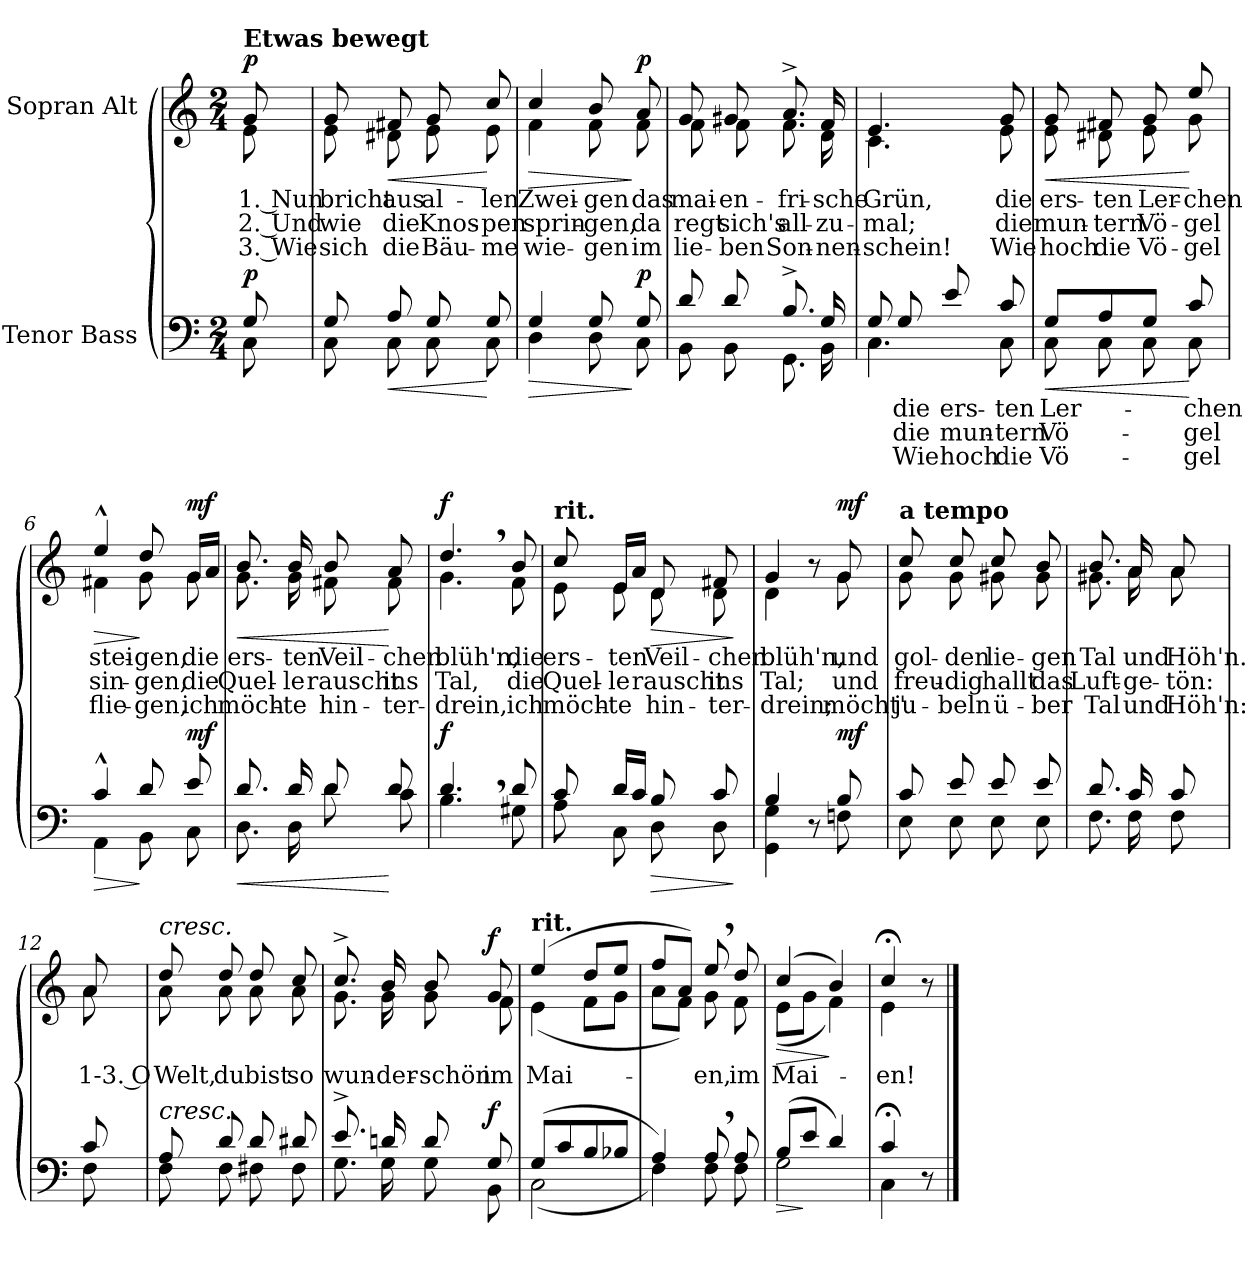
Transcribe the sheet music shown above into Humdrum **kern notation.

**kern	**text	**text	**text	**dynam	**kern	**text	**text	**text	**dynam
*part2	*part2	*part2	*part2	*part2	*part1	*part1	*part1	*part1	*part1
*staff2	*staff2	*staff2	*staff2	*staff2	*staff1	*staff1	*staff1	*staff1	*staff1
*I"Tenor Bass	*	*	*	*	*I"Sopran Alt	*	*	*	*
*clefF4	*	*	*	*	*clefG2	*	*	*	*
*k[]	*	*	*	*	*k[]	*	*	*	*
*M2/4	*	*	*	*	*M2/4	*	*	*	*
=	=	=	=	=	=	=	=	=	=
*^	*	*	*	*	*^	*	*	*	*
!	!	!	!	!	!	!LO:TX:a:B:t=Etwas bewegt	!	!	!	!	!
!	!	!	!	!	!LO:DY:a	!	!	!	!	!	!LO:DY:a
8G/	8C\	.	.	.	p	8g/	8e\	1. Nun	2. Und	3. Wie	p
=1	=1	=1	=1	=1	=1	=1	=1	=1	=1	=1	=1
8G/	8C\	.	.	.	.	8g/	8e\	bricht	wie	sich	.
!	!	!	!	!	!LO:HP:b	!	!	!	!	!	!LO:HP:b
8A/	8C\	.	.	.	<	8f#X/	8d#X\	aus	die	die	<
8G/	8C\	.	.	.	.	8g/	8e\	al-	Knos-	Bäu-	.
8G/	8C\	.	.	.	[	8cc/	8e\	-len	-pen	-me	[
=2	=2	=2	=2	=2	=2	=2	=2	=2	=2	=2	=2
!	!	!	!	!	!LO:HP:b	!	!	!	!	!	!LO:HP:b
4G/	4D\	.	.	.	>	4cc/	4f\	Zwei-	sprin-	wie-	>
8G/	8D\	.	.	.	.	8b/	8f\	-gen	-gen,	-gen	.
!	!	!	!	!	!LO:DY:n=1:a	!	!	!	!	!	!LO:DY:n=1:a
8G/	8C\	.	.	.	] p	8a/	8f\	das	da	im	] p
=3	=3	=3	=3	=3	=3	=3	=3	=3	=3	=3	=3
8d/	8BB\	.	.	.	.	8g/	8f\	mai-	regt	lie-	.
8d/	8BB\	.	.	.	.	8g#X/	8f\	-en-	sich's	-ben	.
8.B^/	8.GG\	.	.	.	.	8.a^/	8.f\	-fri-	all-	Son-	.
16G/	16BB\	.	.	.	.	16f/	16d\	-sche	-zu-	-nen-	.
!!LO:LB:g=z	!!
=4	=4	=4	=4	=4	=4	=4	=4	=4	=4	=4	=4
8G/	4.C\	.	.	.	.	4.e/	4.c\	Grün,	-mal;	-schein!	.
8G/	.	die	die	Wie	.	.	.	.	.	.	.
8e/	.	ers-	mun-	hoch	.	.	.	.	.	.	.
8c/	8C\	-ten	-tern	die	.	8g/	8e\	die	die	Wie	.
=5	=5	=5	=5	=5	=5	=5	=5	=5	=5	=5	=5
!	!	!	!	!	!LO:HP:b	!	!	!	!	!	!LO:HP:b
8G/L	8C\	Ler-	Vö-	Vö-	<	8g/	8e\	ers-	mun-	hoch	<
8A/	8C\	.	.	.	.	8f#X/	8d#X\	-ten	-tern	die	.
8G/J	8C\	.	.	.	.	8g/	8e\	Ler-	Vö-	Vö-	.
8c/	8C\	-chen	-gel	-gel	[	8ee/	8g\	-chen	-gel	-gel	[
=6	=6	=6	=6	=6	=6	=6	=6	=6	=6	=6	=6
!	!	!	!	!	!LO:HP:b	!	!	!	!	!	!LO:HP:b
4c^^/	4AA\	.	.	.	>	4ee^^/	4f#X\	stei-	sin-	flie-	>
8d/	8BB\	.	.	.	]	8dd/	8g\	-gen,	-gen,	-gen,	]
!	!	!	!	!	!LO:DY:a	!	!	!	!	!	!LO:DY:a
8e/	8C\	.	.	.	mf	16g/LL	8g\	die	die	ich	mf
.	.	.	.	.	.	16a/JJ	.	.	.	.	.
=7	=7	=7	=7	=7	=7	=7	=7	=7	=7	=7	=7
!	!	!	!	!	!LO:HP:b	!	!	!	!	!	!LO:HP:b
8.d/	8.D\	.	.	.	<	8.b/	8.g\	ers-	Quel-	möch-	<
16d/	16D\	.	.	.	.	16b/	16g\	-ten	-le	-te	.
8d/	8d\	.	.	.	.	8b/	8f#X\	Veil-	rauscht	hin-	.
8d/	8c\	.	.	.	[	8a/	8f#\	-chen	ins	-ter-	[
!!LO:LB:g=z	!!
=8	=8	=8	=8	=8	=8	=8	=8	=8	=8	=8	=8
!	!	!	!	!	!LO:DY:a	!	!	!	!	!	!LO:DY:a
4.d,/	4.B\	.	.	.	f	4.dd,/	4.g\	blüh'n,	Tal,	-drein,	f
8d/	8G#X\	.	.	.	.	8b/	8f\	die	die	ich	.
=9	=9	=9	=9	=9	=9	=9	=9	=9	=9	=9	=9
!	!	!	!	!	!	!LO:TX:a:B:t=rit.	!	!	!	!	!
8c/	8A\	.	.	.	.	8cc/	8e\	ers-	Quel-	möch-	.
16d/LL	8C\	.	.	.	.	16e/LL	8e\	-ten	-le	-te	.
16c/JJ	.	.	.	.	.	16a/JJ	.	.	.	.	.
!	!	!	!	!	!LO:HP:b	!	!	!	!	!	!LO:HP:b
8B/	8D\	.	.	.	>	8d/	8d\	Veil-	rauscht	hin-	>
8c/	8D\	.	.	.	.	8f#X/	8d\	-chen	ins	-ter-	.
*v	*v	*	*	*	*	*	*	*	*	*	*
*	*	*	*	*	*v	*v	*	*	*	*
.	.	.	.	]	.	.	.	.	]
=10	=10	=10	=10	=10	=10	=10	=10	=10	=10
*^	*	*	*	*	*^	*	*	*	*
4B/	4GG\ 4G\	.	.	.	.	4g/	4d\	blüh'n,	Tal;	-drein;	.
8r	8ryy	.	.	.	.	8r	8ryy	.	.	.	.
!	!	!	!	!	!LO:DY:a	!	!	!	!	!	!LO:DY:a
8B/	8Fn\	.	.	.	mf	8g/	8g\	und	und	möcht'	mf
=11	=11	=11	=11	=11	=11	=11	=11	=11	=11	=11	=11
!	!	!	!	!	!	!LO:TX:a:B:t=a tempo	!	!	!	!	!
8c/	8E\	.	.	.	.	8cc/	8g\	gol-	freu-	ju-	.
8e/	8E\	.	.	.	.	8cc/	8g\	-den	-dig	-beln	.
8e/	8E\	.	.	.	.	8cc/	8g#X\	lie-	hallt	ü-	.
8e/	8E\	.	.	.	.	8b/	8g#\	-gen	das	-ber	.
=12	=12	=12	=12	=12	=12	=12	=12	=12	=12	=12	=12
8.d/	8.F\	.	.	.	.	8.b/	8.g#X\	Tal	Luft-	Tal	.
16c/	16F\	.	.	.	.	16a/	16a\	und	-ge-	und	.
8c/	8F\	.	.	.	.	8a/	8a\	Höh'n.	-tön:	Höh'n:	.
!!LO:LB:g=z	!!
=12X1	=12X1	=12X1	=12X1	=12X1	=12X1	=12X1	=12X1	=12X1	=12X1	=12X1	=12X1
8c/	8F\	.	.	.	.	8a/	8a\	1-3. O	.	.	.
=13	=13	=13	=13	=13	=13	=13	=13	=13	=13	=13	=13
!	!	!	!	!	!	!LO:TX:a:i:t=cresc.	!	!	!	!	!
!LO:TX:a:i:t=cresc.	!	!	!	!	!	!	!	!	!	!	!
8A/	8F\	.	.	.	.	8dd/	8a\	Welt,	.	.	.
8d/	8F\	.	.	.	.	8dd/	8a\	du	.	.	.
8d/	8F#X\	.	.	.	.	8dd/	8a\	bist	.	.	.
8d#X/	8F#\	.	.	.	.	8cc/	8a\	so	.	.	.
=14	=14	=14	=14	=14	=14	=14	=14	=14	=14	=14	=14
8.e^/	8.G\	.	.	.	.	8.cc^/	8.g\	wun-	.	.	.
16dn/	16G\	.	.	.	.	16b/	16g\	-der-	.	.	.
8d/	8G\	.	.	.	.	8b/	8g\	-schön	.	.	.
!	!	!	!	!	!LO:DY:a	!	!	!	!	!	!LO:DY:a
8G/	8BB\	.	.	.	f	8g/	8f\	im	.	.	f
=15	=15	=15	=15	=15	=15	=15	=15	=15	=15	=15	=15
!	!	!	!	!	!	!LO:TX:a:B:t=rit.	!	!	!	!	!
(8G/L	(2C\	.	.	.	.	(4ee/	(4e\	Mai-	.	.	.
8c/	.	.	.	.	.	.	.	.	.	.	.
8B/	.	.	.	.	.	8dd/L	8f\L	.	.	.	.
8B-X/J	.	.	.	.	.	8ee/J	8g\J	.	.	.	.
=16	=16	=16	=16	=16	=16	=16	=16	=16	=16	=16	=16
4A/)	4F\)	.	.	.	.	8ff/L	8a\L	.	.	.	.
.	.	.	.	.	.	8a/J)	8f\J)	.	.	.	.
8A,/	8F\	.	.	.	.	8ee,/	8g\	-en,	.	.	.
8A/	8F\	.	.	.	.	8dd/	8f\	im	.	.	.
=17	=17	=17	=17	=17	=17	=17	=17	=17	=17	=17	=17
!	!	!	!	!	!LO:HP:b	!	!	!	!	!	!LO:HP:b
(8B/L	2G\	.	.	.	>	(4cc/	(8e\L	Mai-	.	.	>
8e/J	.	.	.	.	]	.	8g\J	.	.	.	.
4d/)	.	.	.	.	.	4b/)	4f\)	.	.	.	]
=18	=18	=18	=18	=18	=18	=18	=18	=18	=18	=18	=18
4c;</	4C\	.	.	.	.	4cc;</	4e\	-en!	.	.	.
8r	8ryy	.	.	.	.	8r	8ryy	.	.	.	.
*v	*v	*	*	*	*	*	*	*	*	*	*
*	*	*	*	*	*v	*v	*	*	*	*
==	==	==	==	==	==	==	==	==	==
*-	*-	*-	*-	*-	*-	*-	*-	*-	*-
